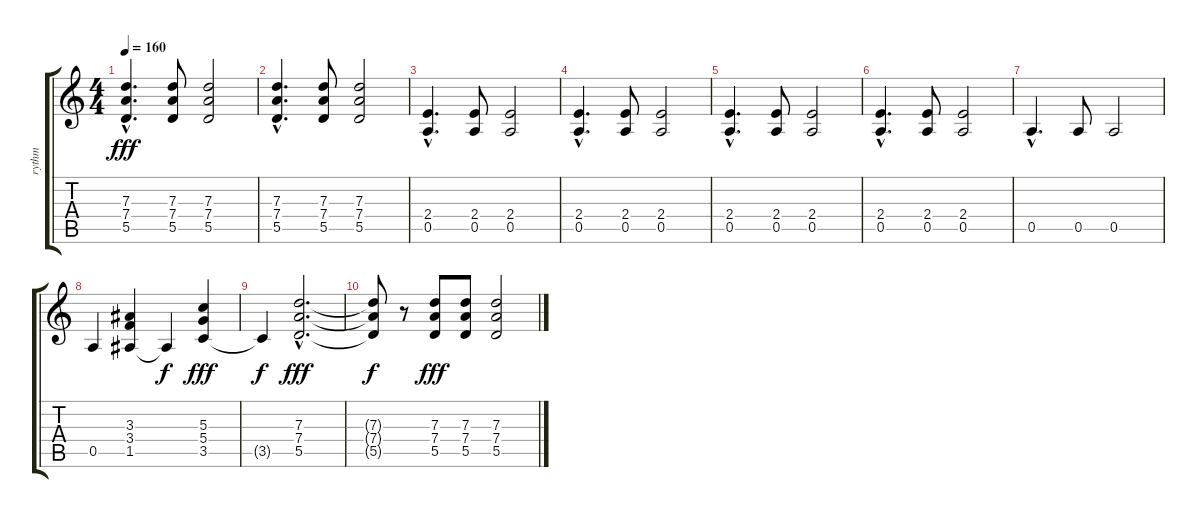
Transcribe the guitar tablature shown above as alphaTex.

\track ("rythm" "rythm") {instrument overdrivenguitar}
\staff {score tabs}
\tuning (E4 B3 G3 D3 A2 E2) {hide}
\ts (4 4)
\tempo 160
\clef g2
\ks c
(7.3{hac} 7.4{hac} 5.5{hac}).4{d dy fff} (7.3 7.4 5.5).8 (7.3 7.4 5.5).2 |
(7.3{hac} 7.4{hac} 5.5{hac}).4{d} (7.3 7.4 5.5).8 (7.3 7.4 5.5).2 |
(2.4{hac} 0.5{hac}).4{d} (2.4 0.5).8 (2.4 0.5).2 |
(2.4{hac} 0.5{hac}).4{d} (2.4 0.5).8 (2.4 0.5).2 |
(2.4{hac} 0.5{hac}).4{d} (2.4 0.5).8 (2.4 0.5).2 |
(2.4{hac} 0.5{hac}).4{d} (2.4 0.5).8 (2.4 0.5).2 |
0.5{hac}.4{d} 0.5.8 0.5.2 |
0.5.4 (3.3 3.4 1.5).4 1.5{t}.4{dy f} (5.3 5.4 3.5).4{dy fff} |
3.5{t}.4{dy f} (7.3{hac} 7.4{hac} 5.5{hac}).2{d dy fff} |
(7.3{t} 7.4{t} 5.5{t}).8{dy f} r.8 (7.3 7.4 5.5).8{dy fff} (7.3 7.4 5.5).8 (7.3 7.4 5.5).2{volume 0}
